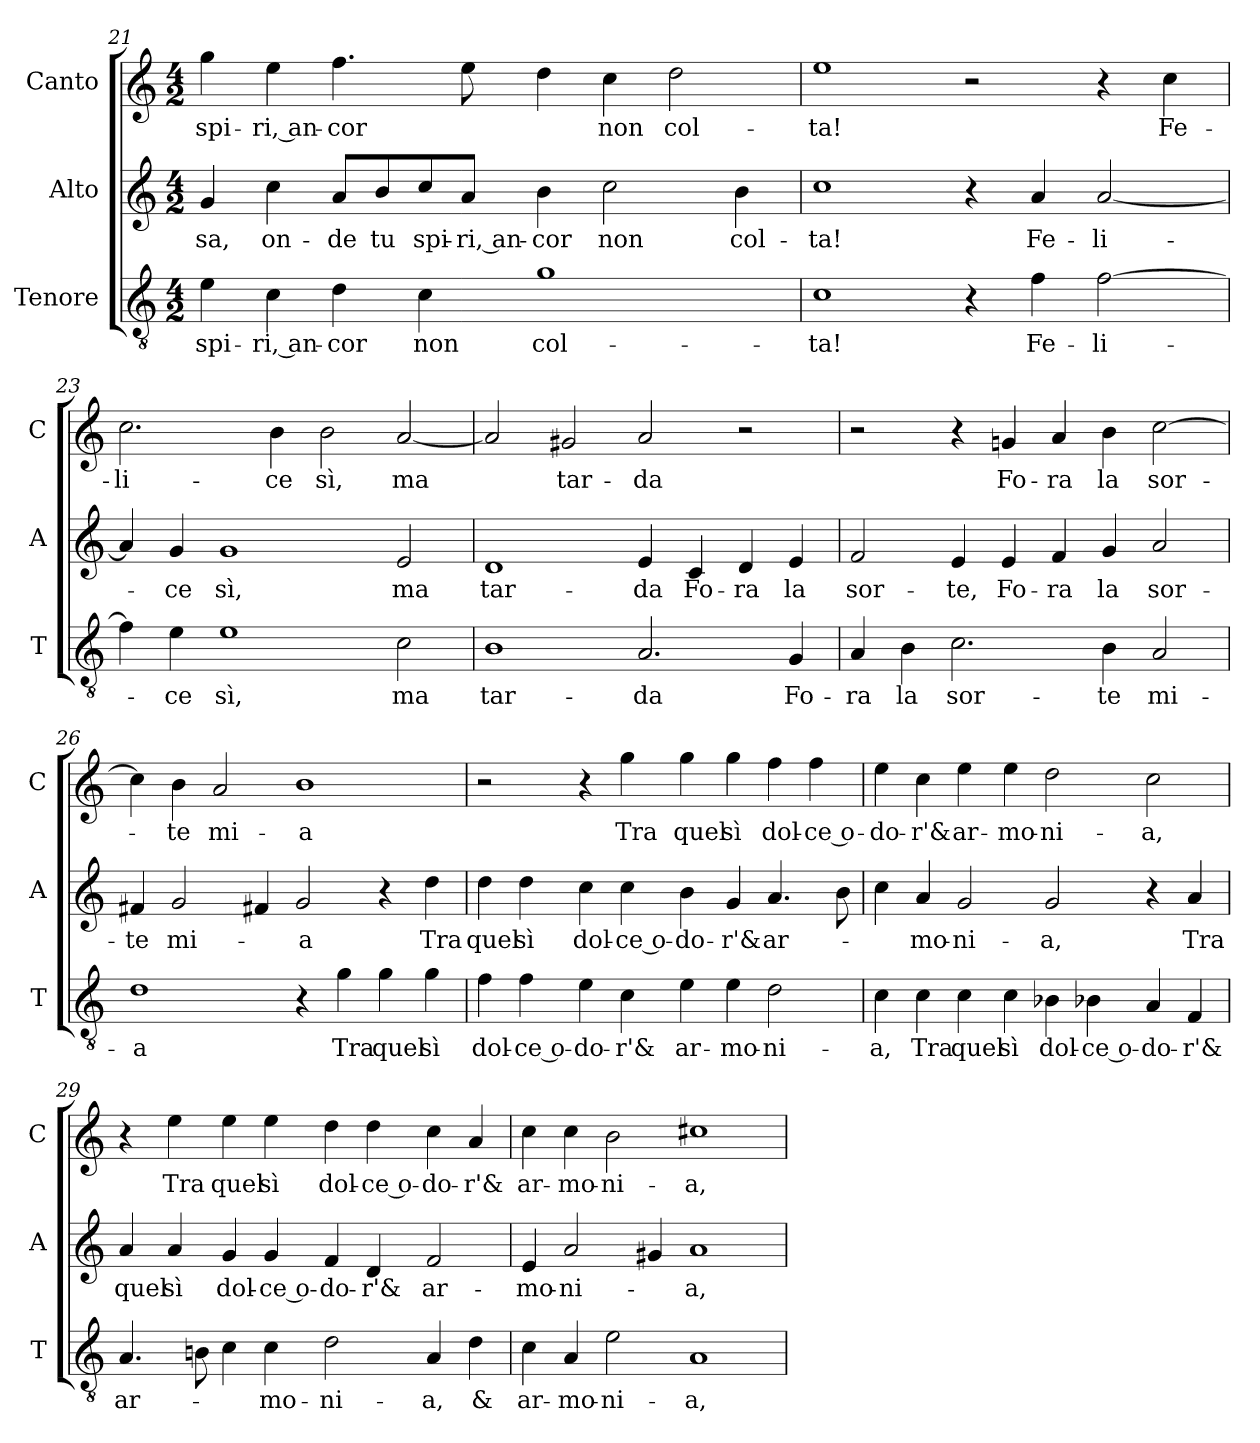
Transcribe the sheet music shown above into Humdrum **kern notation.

**kern	**text	**kern	**text	**kern	**text
*part3	*part3	*part2	*part2	*part1	*part1
*staff3	*staff3	*staff2	*staff2	*staff1	*staff1
*I"Tenore	*	*I"Alto	*	*I"Canto	*
*I'T	*	*I'A	*	*I'C	*
*clefGv2	*	*clefG2	*	*clefG2	*
*k[]	*	*k[]	*	*k[]	*
*C:	*	*C:	*	*C:	*
*M4/2	*	*M4/2	*	*M4/2	*
=21	=21	=21	=21	=21	=21
4e	spi-	4g	-sa,	4gg	spi-
4c	-ri, an-	4cc	on-	4ee	-ri, an-
4d	-cor	8a/L	-de	4.ff	-cor
.	.	8b/	tu	.	.
4c	non	8cc/	spi-	.	.
.	.	8a/J	-ri, an-	8ee	.
1g	col-	4b	-cor	4dd	.
.	.	2cc	non	4cc	non
.	.	.	.	2dd	col-
.	.	4b	col-	.	.
=22	=22	=22	=22	=22	=22
1c	-ta!	1cc	-ta!	1ee	-ta!
4r	.	4r	.	2r	.
4f	Fe-	4a	Fe-	.	.
[2f	-li-	[2a	-li-	4r	.
.	.	.	.	4cc	Fe-
=23	=23	=23	=23	=23	=23
4f]	.	4a]	.	2.cc	-li-
4e	-ce	4g	-ce	.	.
1e	sì,	1g	sì,	.	.
.	.	.	.	4b	-ce
.	.	.	.	2b	sì,
2c	ma	2e	ma	[2a	ma
=24	=24	=24	=24	=24	=24
1B	tar-	1d	tar-	2a]	.
.	.	.	.	2g#X	tar-
2.A	-da	4e	-da	2a	-da
.	.	4c	Fo-	.	.
.	.	4d	-ra	2r	.
4G	Fo-	4e	la	.	.
=25	=25	=25	=25	=25	=25
4A	-ra	2f	sor-	2r	.
4B	la	.	.	.	.
2.c	sor-	4e	-te,	4r	.
.	.	4e	Fo-	4gn	Fo-
.	.	4f	-ra	4a	-ra
4B	-te	4g	la	4b	la
2A	mi-	2a	sor-	[2cc	sor-
=26	=26	=26	=26	=26	=26
1d	-a	4f#X	-te	4cc]	.
.	.	2g	mi-	4b	-te
.	.	.	.	2a	mi-
.	.	4f#X	.	.	.
4r	.	2g	-a	1b	-a
4g	Tra	.	.	.	.
4g	quel	4r	.	.	.
4g	sì	4dd	Tra	.	.
=27	=27	=27	=27	=27	=27
4f	dol-	4dd	quel	2r	.
4f	-ce o-	4dd	sì	.	.
4e	-do-	4cc	dol-	4r	.
4c	-r'&	4cc	-ce o-	4gg	Tra
4e	ar-	4b	-do-	4gg	quel
4e	-mo-	4g	-r'&	4gg	sì
2d	-ni-	4.a	ar-	4ff	dol-
.	.	.	.	4ff	-ce o-
.	.	8b	.	.	.
=28	=28	=28	=28	=28	=28
4c	-a,	4cc	.	4ee	-do-
4c	Tra	4a	-mo-	4cc	-r'&
4c	quel	2g	-ni-	4ee	ar-
4c	sì	.	.	4ee	-mo-
4B-X	dol-	2g	-a,	2dd	-ni-
4B-X	-ce o-	.	.	.	.
4A	-do-	4r	.	2cc	-a,
4F	-r'&	4a	Tra	.	.
=29	=29	=29	=29	=29	=29
4.A	ar-	4a	quel	4r	.
.	.	4a	sì	4ee	Tra
8Bn	.	.	.	.	.
4c	.	4g	dol-	4ee	quel
4c	-mo-	4g	-ce o-	4ee	sì
2d	-ni-	4f	-do-	4dd	dol-
.	.	4d	-r'&	4dd	-ce o-
4A	-a,	2f	ar-	4cc	-do-
4d	&	.	.	4a	-r'&
=30	=30	=30	=30	=30	=30
4c	ar-	4e	-mo-	4cc	ar-
4A	-mo-	2a	-ni-	4cc	-mo-
2e	-ni-	.	.	2b	-ni-
.	.	4g#X	.	.	.
1A	-a,	1a	-a,	1cc#X	-a,
=	=	=	=	=	=
*-	*-	*-	*-	*-	*-
